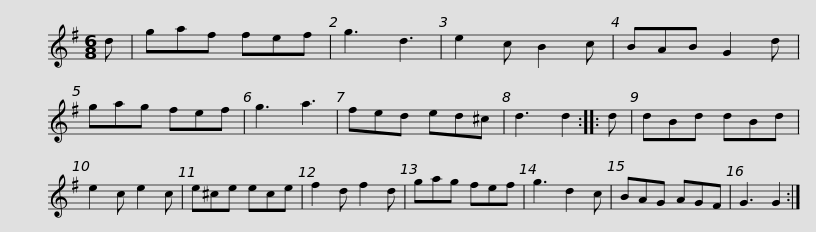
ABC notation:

X:1
L:1/8
M:6/8
I:linebreak $
K:G
V:1 treble
V:1
 d | gaf fef | g3 d3 | e2 c B2 c | BAB G2 d | %5
 gag fef | g3 a3 | fed ed^c | d3 d2 :: d |$ %10
 dBd dBd | e2 c e2 c | e^ce ece | f2 d f2 d | gag fef | %15
 g3 d2 c | BAG AGF | G3 G2 :| %18
